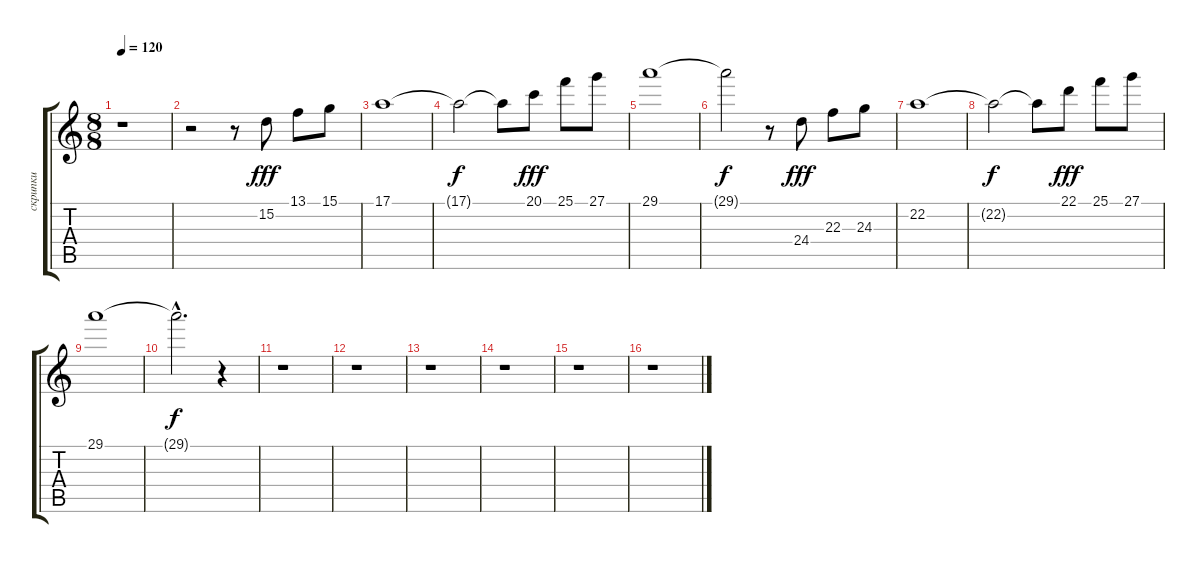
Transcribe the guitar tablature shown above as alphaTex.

\track ("скрипки" "скрипки") {instrument stringensemble1}
\staff {score tabs}
\tuning (E4 B3 G3 D3 A2 E2) {hide}
\ts (8 8)
\tempo 120
\clef g2
\ks c
r.1{dy fff instrument stringensemble1} |
r.2 r.8 15.2.8 13.1.8 15.1.8 |
17.1.1 |
17.1{t}.2{dy f} 17.1{t}.8 20.1.8{dy fff} 25.1.8 27.1.8 |
29.1.1 |
29.1{t}.2{dy f} r.8 24.4.8{dy fff} 22.3.8 24.3.8 |
22.2.1 |
22.2{t}.2{dy f} 22.2{t}.8 22.1.8{dy fff} 25.1.8 27.1.8 |
29.1.1 |
29.1{hac t}.2{d dy f} r.4 |
r.1 |
r.1 |
r.1 |
r.1 |
r.1 |
r.1
